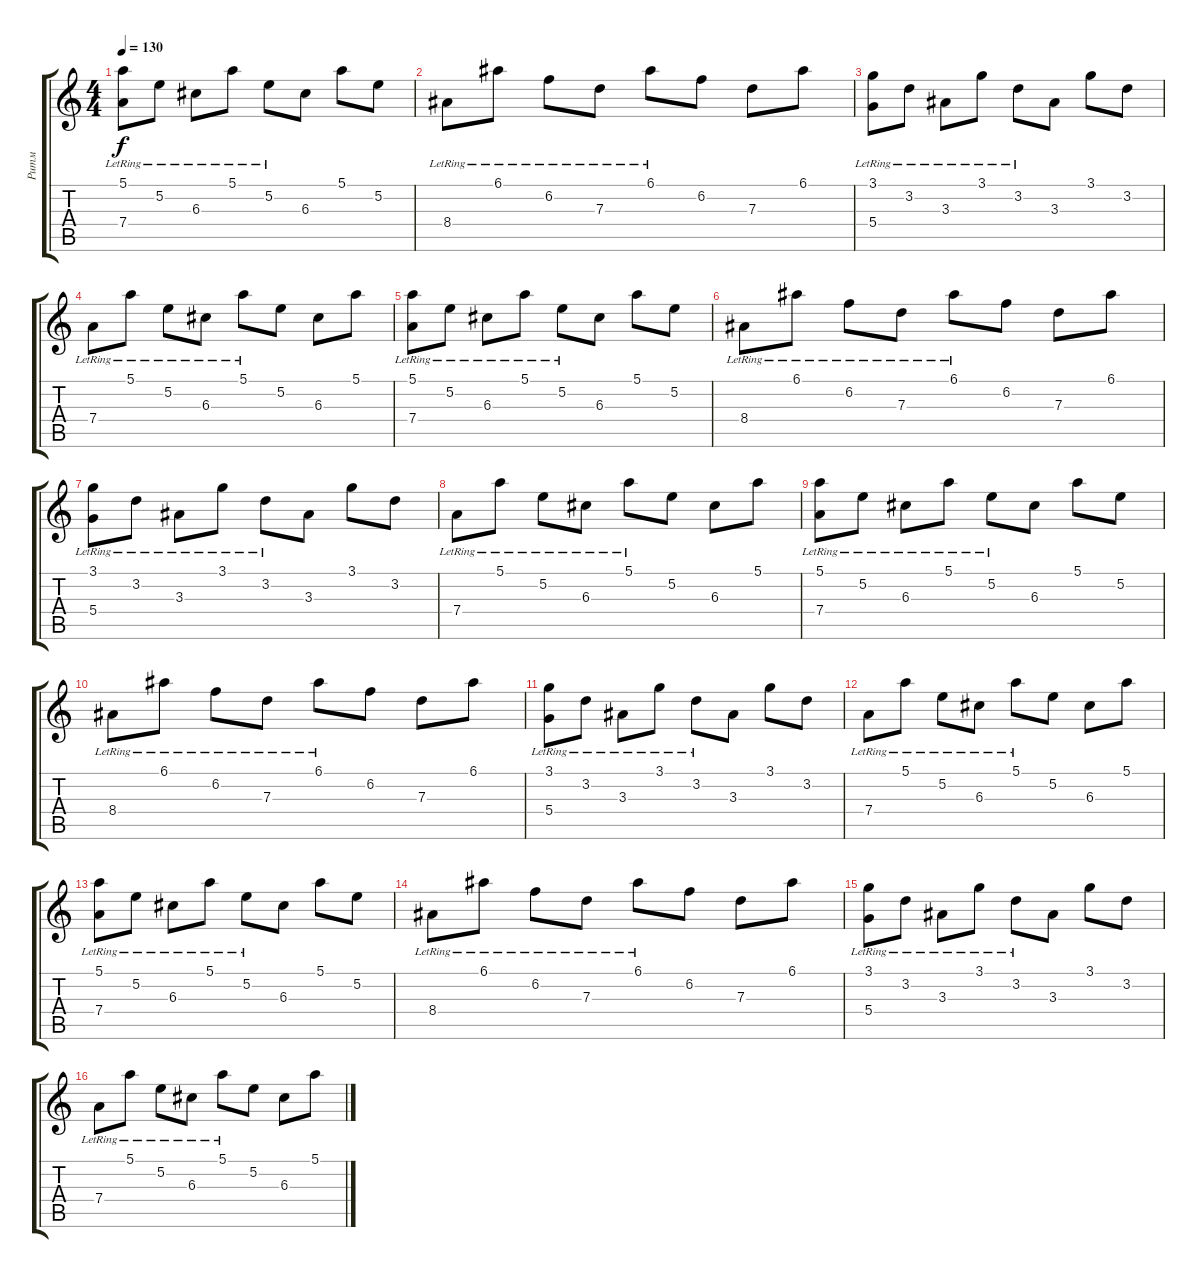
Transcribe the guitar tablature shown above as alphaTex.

\track ("Ритм" "Ритм") {instrument acousticguitarsteel}
\staff {score tabs}
\tuning (E4 B3 G3 D3 A2 E2) {hide}
\ts (4 4)
\tempo 130
\clef g2
\ks c
(5.1{lr} 7.4{lr}).8{dy f} 5.2{lr}.8 6.3{lr}.8 5.1{lr}.8 5.2{lr}.8 6.3.8 5.1.8 5.2.8 |
8.4{lr}.8 6.1{lr}.8 6.2{lr}.8 7.3{lr}.8 6.1{lr}.8 6.2.8 7.3.8 6.1.8 |
(3.1{lr} 5.4{lr}).8 3.2{lr}.8 3.3{lr}.8 3.1{lr}.8 3.2{lr}.8 3.3.8 3.1.8 3.2.8 |
7.4{lr}.8 5.1{lr}.8 5.2{lr}.8 6.3{lr}.8 5.1{lr}.8 5.2.8 6.3.8 5.1.8 |
(5.1{lr} 7.4{lr}).8 5.2{lr}.8 6.3{lr}.8 5.1{lr}.8 5.2{lr}.8 6.3.8 5.1.8 5.2.8 |
8.4{lr}.8 6.1{lr}.8 6.2{lr}.8 7.3{lr}.8 6.1{lr}.8 6.2.8 7.3.8 6.1.8 |
(3.1{lr} 5.4{lr}).8 3.2{lr}.8 3.3{lr}.8 3.1{lr}.8 3.2{lr}.8 3.3.8 3.1.8 3.2.8 |
7.4{lr}.8 5.1{lr}.8 5.2{lr}.8 6.3{lr}.8 5.1{lr}.8 5.2.8 6.3.8 5.1.8 |
(5.1{lr} 7.4{lr}).8 5.2{lr}.8 6.3{lr}.8 5.1{lr}.8 5.2{lr}.8 6.3.8 5.1.8 5.2.8 |
8.4{lr}.8 6.1{lr}.8 6.2{lr}.8 7.3{lr}.8 6.1{lr}.8 6.2.8 7.3.8 6.1.8 |
(3.1{lr} 5.4{lr}).8 3.2{lr}.8 3.3{lr}.8 3.1{lr}.8 3.2{lr}.8 3.3.8 3.1.8 3.2.8 |
7.4{lr}.8 5.1{lr}.8 5.2{lr}.8 6.3{lr}.8 5.1{lr}.8 5.2.8 6.3.8 5.1.8 |
(5.1{lr} 7.4{lr}).8 5.2{lr}.8 6.3{lr}.8 5.1{lr}.8 5.2{lr}.8 6.3.8 5.1.8 5.2.8 |
8.4{lr}.8 6.1{lr}.8 6.2{lr}.8 7.3{lr}.8 6.1{lr}.8 6.2.8 7.3.8 6.1.8 |
(3.1{lr} 5.4{lr}).8 3.2{lr}.8 3.3{lr}.8 3.1{lr}.8 3.2{lr}.8 3.3.8 3.1.8 3.2.8 |
7.4{lr}.8 5.1{lr}.8 5.2{lr}.8 6.3{lr}.8 5.1{lr}.8 5.2.8 6.3.8 5.1.8
